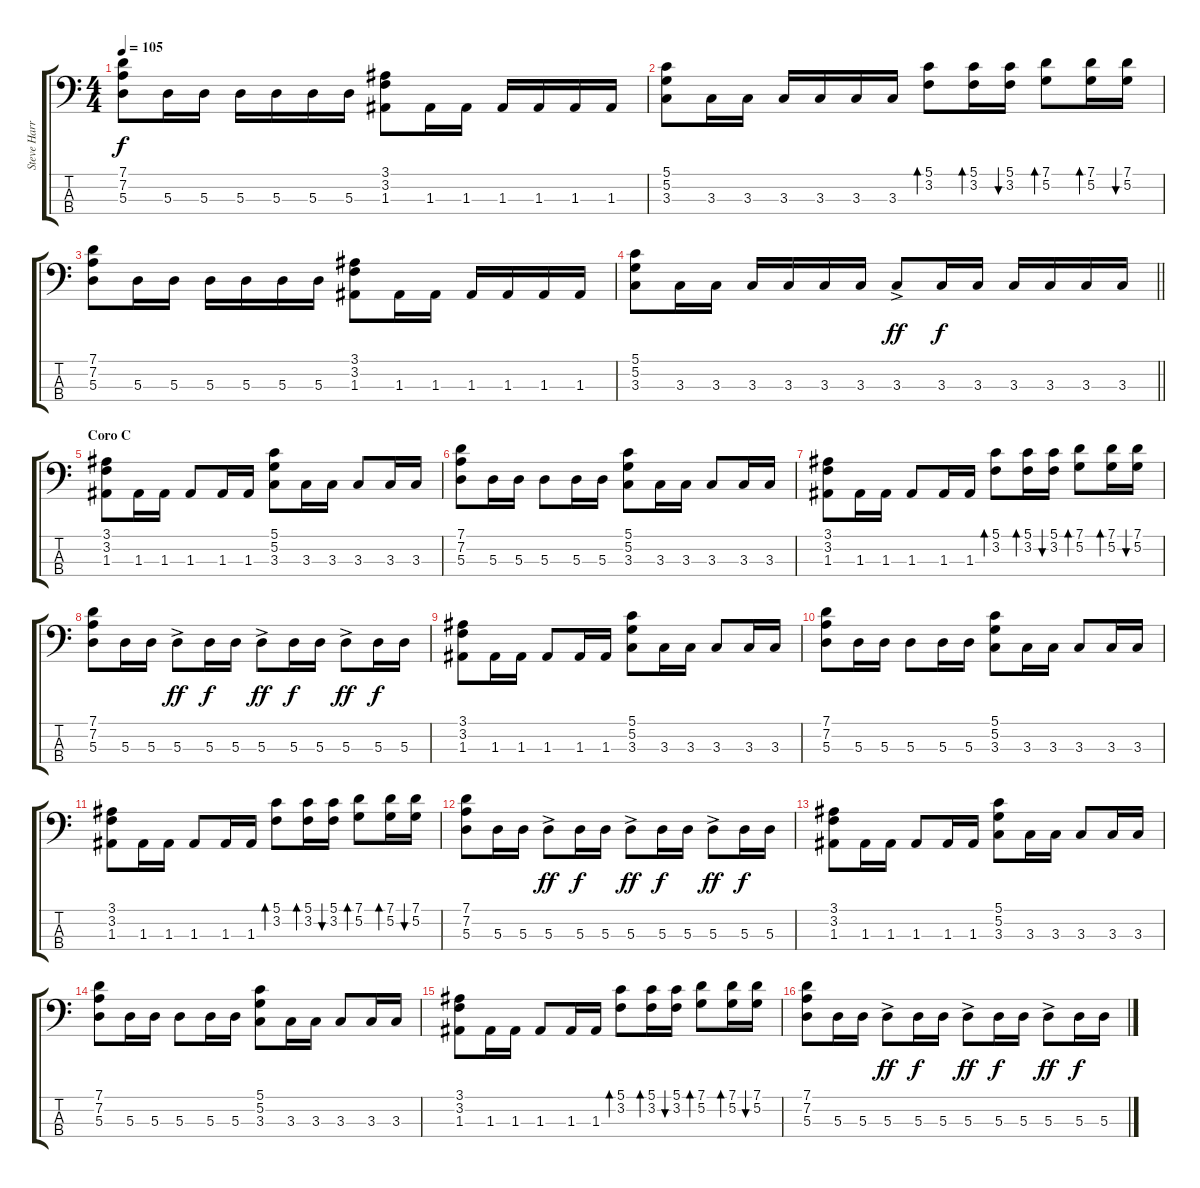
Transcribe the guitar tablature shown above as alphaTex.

\track ("Steve Harris" "Steve Harr") {instrument electricbassfinger}
\staff {score tabs}
\tuning (G2 D2 A1 E1) {hide}
\ts (4 4)
\tempo 105
\clef f4
\ks c
(7.1 7.2 5.3).8{dy f} 5.3.16 5.3.16 5.3.16 5.3.16 5.3.16 5.3.16 (3.1 3.2 1.3).8 1.3.16 1.3.16 1.3.16 1.3.16 1.3.16 1.3.16 |
(5.1 5.2 3.3).8 3.3.16 3.3.16 3.3.16 3.3.16 3.3.16 3.3.16 (5.1 3.2).8{bd 30} (5.1 3.2).16{bd 30} (5.1 3.2).16{bu 30} (7.1 5.2).8{bd 30} (7.1 5.2).16{bd 30} (7.1 5.2).16{bu 30} |
(7.1 7.2 5.3).8 5.3.16 5.3.16 5.3.16 5.3.16 5.3.16 5.3.16 (3.1 3.2 1.3).8 1.3.16 1.3.16 1.3.16 1.3.16 1.3.16 1.3.16 |
\barLineRight lightlight
(5.1 5.2 3.3).8 3.3.16 3.3.16 3.3.16 3.3.16 3.3.16 3.3.16 3.3{ac}.8{dy ff} 3.3.16{dy f} 3.3.16 3.3.16 3.3.16 3.3.16 3.3.16 |
\section ("" "Coro C")
(3.1 3.2 1.3).8 1.3.16 1.3.16 1.3.8 1.3.16 1.3.16 (5.1 5.2 3.3).8 3.3.16 3.3.16 3.3.8 3.3.16 3.3.16 |
(7.1 7.2 5.3).8 5.3.16 5.3.16 5.3.8 5.3.16 5.3.16 (5.1 5.2 3.3).8 3.3.16 3.3.16 3.3.8 3.3.16 3.3.16 |
(3.1 3.2 1.3).8 1.3.16 1.3.16 1.3.8 1.3.16 1.3.16 (5.1 3.2).8{bd 30} (5.1 3.2).16{bd 30} (5.1 3.2).16{bu 30} (7.1 5.2).8{bd 30} (7.1 5.2).16{bd 30} (7.1 5.2).16{bu 30} |
(7.1 7.2 5.3).8 5.3.16 5.3.16 5.3{ac}.8{dy ff} 5.3.16{dy f} 5.3.16 5.3{ac}.8{dy ff} 5.3.16{dy f} 5.3.16 5.3{ac}.8{dy ff} 5.3.16{dy f} 5.3.16 |
(3.1 3.2 1.3).8 1.3.16 1.3.16 1.3.8 1.3.16 1.3.16 (5.1 5.2 3.3).8 3.3.16 3.3.16 3.3.8 3.3.16 3.3.16 |
(7.1 7.2 5.3).8 5.3.16 5.3.16 5.3.8 5.3.16 5.3.16 (5.1 5.2 3.3).8 3.3.16 3.3.16 3.3.8 3.3.16 3.3.16 |
(3.1 3.2 1.3).8 1.3.16 1.3.16 1.3.8 1.3.16 1.3.16 (5.1 3.2).8{bd 30} (5.1 3.2).16{bd 30} (5.1 3.2).16{bu 30} (7.1 5.2).8{bd 30} (7.1 5.2).16{bd 30} (7.1 5.2).16{bu 30} |
(7.1 7.2 5.3).8 5.3.16 5.3.16 5.3{ac}.8{dy ff} 5.3.16{dy f} 5.3.16 5.3{ac}.8{dy ff} 5.3.16{dy f} 5.3.16 5.3{ac}.8{dy ff} 5.3.16{dy f} 5.3.16 |
(3.1 3.2 1.3).8 1.3.16 1.3.16 1.3.8 1.3.16 1.3.16 (5.1 5.2 3.3).8 3.3.16 3.3.16 3.3.8 3.3.16 3.3.16 |
(7.1 7.2 5.3).8 5.3.16 5.3.16 5.3.8 5.3.16 5.3.16 (5.1 5.2 3.3).8 3.3.16 3.3.16 3.3.8 3.3.16 3.3.16 |
(3.1 3.2 1.3).8 1.3.16 1.3.16 1.3.8 1.3.16 1.3.16 (5.1 3.2).8{bd 30} (5.1 3.2).16{bd 30} (5.1 3.2).16{bu 30} (7.1 5.2).8{bd 30} (7.1 5.2).16{bd 30} (7.1 5.2).16{bu 30} |
(7.1 7.2 5.3).8 5.3.16 5.3.16 5.3{ac}.8{dy ff} 5.3.16{dy f} 5.3.16 5.3{ac}.8{dy ff} 5.3.16{dy f} 5.3.16 5.3{ac}.8{dy ff} 5.3.16{dy f} 5.3.16
